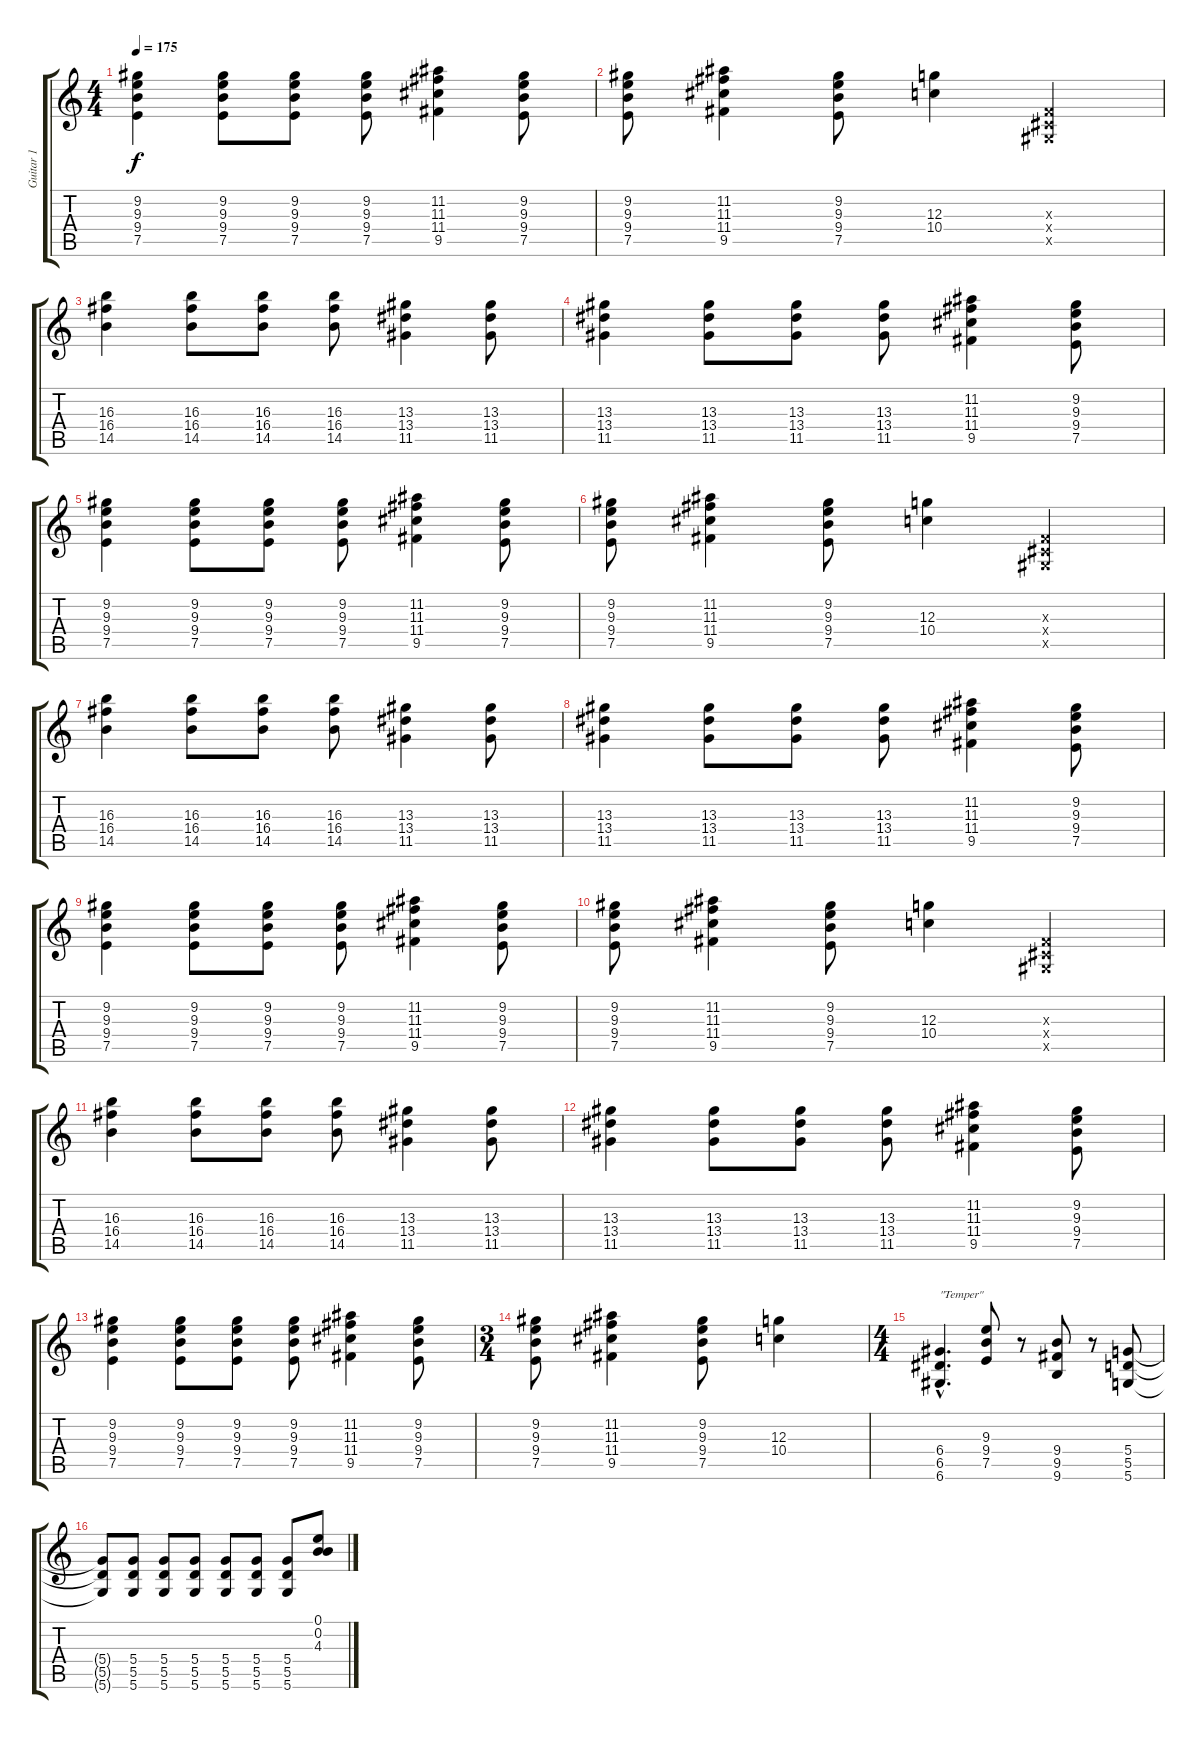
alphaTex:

\track ("Guitar 1" "Guitar 1") {instrument overdrivenguitar}
\staff {score tabs}
\tuning (E4 B3 G3 D3 A2 D2) {hide}
\ts (4 4)
\tempo 175
\clef g2
\ks c
(9.2 9.3 9.4 7.5).4{dy f} (9.2 9.3 9.4 7.5).8 (9.2 9.3 9.4 7.5).8 (9.2 9.3 9.4 7.5).8 (11.2 11.3 11.4 9.5).4 (9.2 9.3 9.4 7.5).8 |
(9.2 9.3 9.4 7.5).8 (11.2 11.3 11.4 9.5).4 (9.2 9.3 9.4 7.5).8 (12.3 10.4).4 (-1.3{x} -1.4{x} -1.5{x}).4 |
(16.3 16.4 14.5).4 (16.3 16.4 14.5).8 (16.3 16.4 14.5).8 (16.3 16.4 14.5).8 (13.3 13.4 11.5).4 (13.3 13.4 11.5).8 |
(13.3 13.4 11.5).4 (13.3 13.4 11.5).8 (13.3 13.4 11.5).8 (13.3 13.4 11.5).8 (11.2 11.3 11.4 9.5).4 (9.2 9.3 9.4 7.5).8 |
(9.2 9.3 9.4 7.5).4 (9.2 9.3 9.4 7.5).8 (9.2 9.3 9.4 7.5).8 (9.2 9.3 9.4 7.5).8 (11.2 11.3 11.4 9.5).4 (9.2 9.3 9.4 7.5).8 |
(9.2 9.3 9.4 7.5).8 (11.2 11.3 11.4 9.5).4 (9.2 9.3 9.4 7.5).8 (12.3 10.4).4 (-1.3{x} -1.4{x} -1.5{x}).4 |
(16.3 16.4 14.5).4 (16.3 16.4 14.5).8 (16.3 16.4 14.5).8 (16.3 16.4 14.5).8 (13.3 13.4 11.5).4 (13.3 13.4 11.5).8 |
(13.3 13.4 11.5).4 (13.3 13.4 11.5).8 (13.3 13.4 11.5).8 (13.3 13.4 11.5).8 (11.2 11.3 11.4 9.5).4 (9.2 9.3 9.4 7.5).8 |
(9.2 9.3 9.4 7.5).4 (9.2 9.3 9.4 7.5).8 (9.2 9.3 9.4 7.5).8 (9.2 9.3 9.4 7.5).8 (11.2 11.3 11.4 9.5).4 (9.2 9.3 9.4 7.5).8 |
(9.2 9.3 9.4 7.5).8 (11.2 11.3 11.4 9.5).4 (9.2 9.3 9.4 7.5).8 (12.3 10.4).4 (-1.3{x} -1.4{x} -1.5{x}).4 |
(16.3 16.4 14.5).4 (16.3 16.4 14.5).8 (16.3 16.4 14.5).8 (16.3 16.4 14.5).8 (13.3 13.4 11.5).4 (13.3 13.4 11.5).8 |
(13.3 13.4 11.5).4 (13.3 13.4 11.5).8 (13.3 13.4 11.5).8 (13.3 13.4 11.5).8 (11.2 11.3 11.4 9.5).4 (9.2 9.3 9.4 7.5).8 |
(9.2 9.3 9.4 7.5).4 (9.2 9.3 9.4 7.5).8 (9.2 9.3 9.4 7.5).8 (9.2 9.3 9.4 7.5).8 (11.2 11.3 11.4 9.5).4 (9.2 9.3 9.4 7.5).8 |
\ts (3 4)
(9.2 9.3 9.4 7.5).8 (11.2 11.3 11.4 9.5).4 (9.2 9.3 9.4 7.5).8 (12.3 10.4).4 |
\ts (4 4)
(6.4{hac} 6.5{hac} 6.6{hac}).4{d txt "\"Temper\""} (9.3 9.4 7.5).8 r.8 (9.4 9.5 9.6).8 r.8 (5.4 5.5 5.6).8 |
(5.4{t} 5.5{t} 5.6{t}).8 (5.4 5.5 5.6).8 (5.4 5.5 5.6).8 (5.4 5.5 5.6).8 (5.4 5.5 5.6).8 (5.4 5.5 5.6).8 (5.4 5.5 5.6).8 (0.1 0.2 4.3).8
